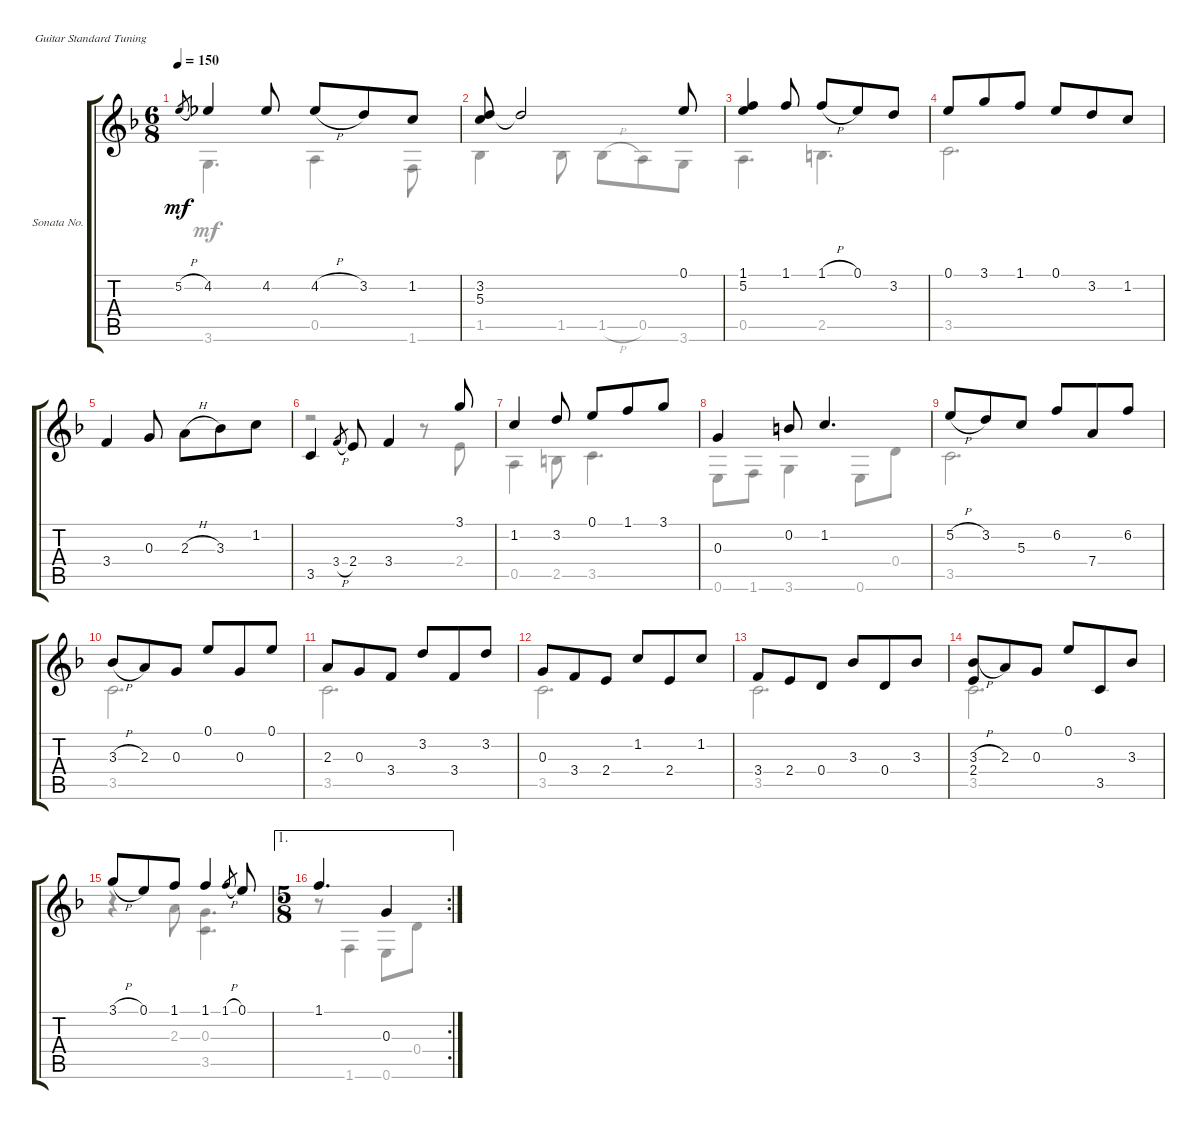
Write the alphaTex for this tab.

\bracketExtendMode groupsimilarinstruments
\firstSystemTrackNameOrientation horizontal
\otherSystemsTrackNameOrientation horizontal
\track ("Sonata No. 14 in F - 7. Gigue" "Sonata No.") {instrument acousticguitarnylon}
\staff {score tabs}
\tuning (E4 B3 G3 D3 A2 E2)
\voice
\ts (6 8)
\tempo 150
\clef g2
\ks f
5.2{h}.8{gr dy mf} 4.2.4 4.2.8 4.2{h}.8 3.2.8 1.2.8 |
(3.2 5.3).8 3.2{t}.2 0.1.8 |
(1.1 5.2).4 1.1.8 1.1{h}.8 0.1.8 3.2.8 |
0.1.8 3.1.8 1.1.8 0.1.8 3.2.8 1.2.8 |
3.4.4 0.3.8 2.3{h}.8 3.3.8 1.2.8 |
3.5.4 3.4{h}.8{gr} 2.4.8 3.4.4 3.1.8 |
1.2.4 3.2.8 0.1.8 1.1.8 3.1.8 |
0.3.4 0.2.8 1.2.4{d} |
5.2{h}.8 3.2.8 5.3.8 6.2.8 7.4.8 6.2.8 |
3.3{h}.8 2.3.8 0.3.8 0.1.8 0.3.8 0.1.8 |
2.3.8 0.3.8 3.4.8 3.2.8 3.4.8 3.2.8 |
0.3.8 3.4.8 2.4.8 1.2.8 2.4.8 1.2.8 |
3.4.8 2.4.8 0.4.8 3.3.8 0.4.8 3.3.8 |
(3.3{h} 2.4).8 2.3.8 0.3.8 0.1.8 3.5.8 3.3.8 |
3.1{h}.8 0.1.8 1.1.8 1.1.4 1.1{h}.8{gr} 0.1.8 |
\ae 1
\rc 2
\ts (5 8)
1.1.4{d} 0.3.4
\voice
\clef g2
\ottava regular
\simile none
\ks f
3.6.4{d dy mf} 0.5.4 1.6.8 |
1.5.4 1.5.8 1.5{h}.8 0.5.8 3.6.8 |
0.5.4{d} 2.5.4{d} |
3.5.2{d} |
|
r.2 r.8 2.4.8 |
0.5.4 2.5.8 3.5.4{d} |
0.6.8 1.6.8 3.6.4 0.6.8 0.4.8 |
3.5.2{d} |
3.5.2{d} |
3.5.2{d} |
3.5.2{d} |
3.5.2{d} |
3.5.2{d} |
r.4 2.3.8 (0.3 3.5).4{d} |
r.8 1.6.4 0.6.8 0.4.8
